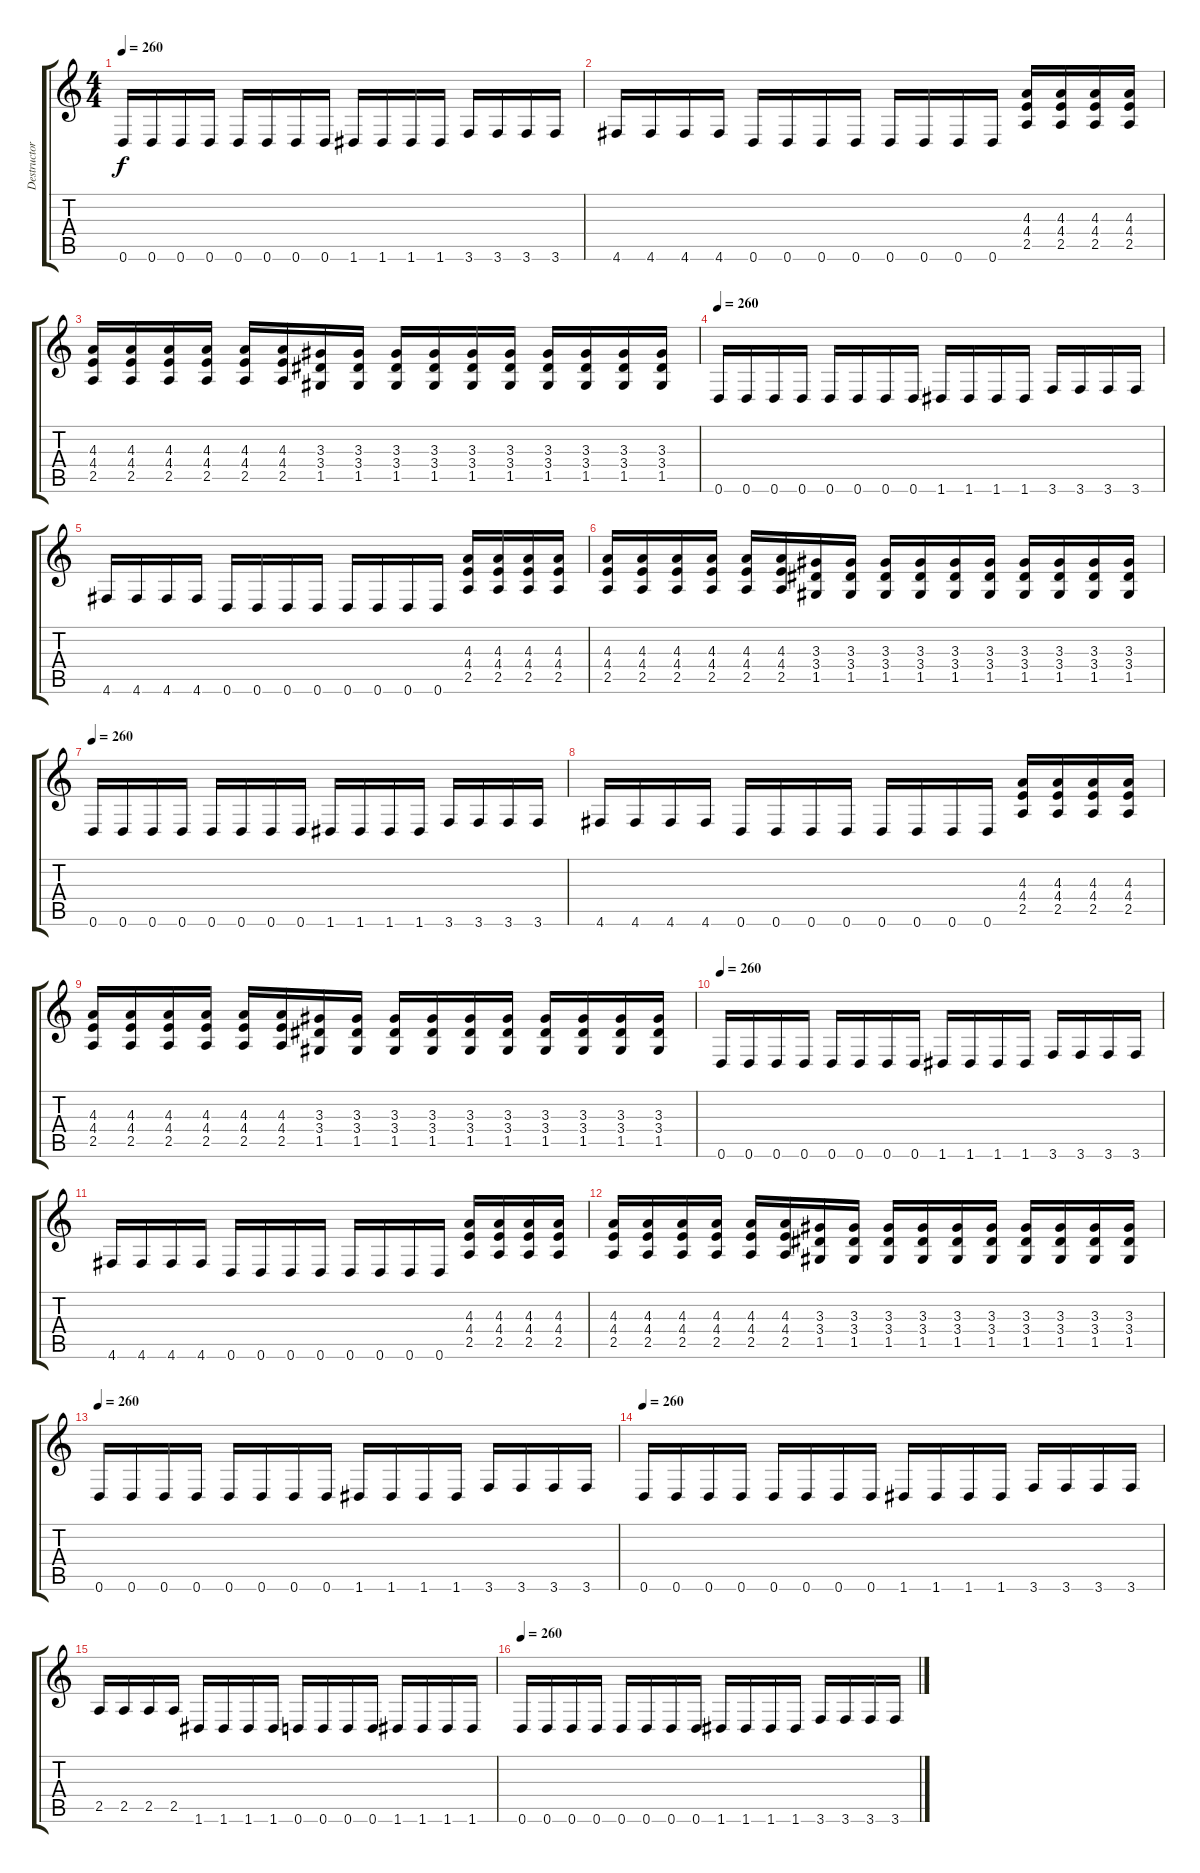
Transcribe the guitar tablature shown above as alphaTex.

\track ("Destructor" "Destructor") {instrument distortionguitar}
\staff {score tabs}
\tuning (D4 A3 F3 C3 G2 D2) {hide}
\ts (4 4)
\tempo 260
\clef g2
\ks c
0.6.16{dy f} 0.6.16 0.6.16 0.6.16 0.6.16 0.6.16 0.6.16 0.6.16 1.6.16 1.6.16 1.6.16 1.6.16 3.6.16 3.6.16 3.6.16 3.6.16 |
4.6.16 4.6.16 4.6.16 4.6.16 0.6.16 0.6.16 0.6.16 0.6.16 0.6.16 0.6.16 0.6.16 0.6.16 (4.3 4.4 2.5).16 (4.3 4.4 2.5).16 (4.3 4.4 2.5).16 (4.3 4.4 2.5).16 |
(4.3 4.4 2.5).16 (4.3 4.4 2.5).16 (4.3 4.4 2.5).16 (4.3 4.4 2.5).16 (4.3 4.4 2.5).16 (4.3 4.4 2.5).16 (3.3 3.4 1.5).16 (3.3 3.4 1.5).16 (3.3 3.4 1.5).16 (3.3 3.4 1.5).16 (3.3 3.4 1.5).16 (3.3 3.4 1.5).16 (3.3 3.4 1.5).16 (3.3 3.4 1.5).16 (3.3 3.4 1.5).16 (3.3 3.4 1.5).16 |
\tempo 260
0.6.16 0.6.16 0.6.16 0.6.16 0.6.16 0.6.16 0.6.16 0.6.16 1.6.16 1.6.16 1.6.16 1.6.16 3.6.16 3.6.16 3.6.16 3.6.16 |
4.6.16 4.6.16 4.6.16 4.6.16 0.6.16 0.6.16 0.6.16 0.6.16 0.6.16 0.6.16 0.6.16 0.6.16 (4.3 4.4 2.5).16 (4.3 4.4 2.5).16 (4.3 4.4 2.5).16 (4.3 4.4 2.5).16 |
(4.3 4.4 2.5).16 (4.3 4.4 2.5).16 (4.3 4.4 2.5).16 (4.3 4.4 2.5).16 (4.3 4.4 2.5).16 (4.3 4.4 2.5).16 (3.3 3.4 1.5).16 (3.3 3.4 1.5).16 (3.3 3.4 1.5).16 (3.3 3.4 1.5).16 (3.3 3.4 1.5).16 (3.3 3.4 1.5).16 (3.3 3.4 1.5).16 (3.3 3.4 1.5).16 (3.3 3.4 1.5).16 (3.3 3.4 1.5).16 |
\tempo 260
0.6.16 0.6.16 0.6.16 0.6.16 0.6.16 0.6.16 0.6.16 0.6.16 1.6.16 1.6.16 1.6.16 1.6.16 3.6.16 3.6.16 3.6.16 3.6.16 |
4.6.16 4.6.16 4.6.16 4.6.16 0.6.16 0.6.16 0.6.16 0.6.16 0.6.16 0.6.16 0.6.16 0.6.16 (4.3 4.4 2.5).16 (4.3 4.4 2.5).16 (4.3 4.4 2.5).16 (4.3 4.4 2.5).16 |
(4.3 4.4 2.5).16 (4.3 4.4 2.5).16 (4.3 4.4 2.5).16 (4.3 4.4 2.5).16 (4.3 4.4 2.5).16 (4.3 4.4 2.5).16 (3.3 3.4 1.5).16 (3.3 3.4 1.5).16 (3.3 3.4 1.5).16 (3.3 3.4 1.5).16 (3.3 3.4 1.5).16 (3.3 3.4 1.5).16 (3.3 3.4 1.5).16 (3.3 3.4 1.5).16 (3.3 3.4 1.5).16 (3.3 3.4 1.5).16 |
\tempo 260
0.6.16 0.6.16 0.6.16 0.6.16 0.6.16 0.6.16 0.6.16 0.6.16 1.6.16 1.6.16 1.6.16 1.6.16 3.6.16 3.6.16 3.6.16 3.6.16 |
4.6.16 4.6.16 4.6.16 4.6.16 0.6.16 0.6.16 0.6.16 0.6.16 0.6.16 0.6.16 0.6.16 0.6.16 (4.3 4.4 2.5).16 (4.3 4.4 2.5).16 (4.3 4.4 2.5).16 (4.3 4.4 2.5).16 |
(4.3 4.4 2.5).16 (4.3 4.4 2.5).16 (4.3 4.4 2.5).16 (4.3 4.4 2.5).16 (4.3 4.4 2.5).16 (4.3 4.4 2.5).16 (3.3 3.4 1.5).16 (3.3 3.4 1.5).16 (3.3 3.4 1.5).16 (3.3 3.4 1.5).16 (3.3 3.4 1.5).16 (3.3 3.4 1.5).16 (3.3 3.4 1.5).16 (3.3 3.4 1.5).16 (3.3 3.4 1.5).16 (3.3 3.4 1.5).16 |
\tempo 260
0.6.16 0.6.16 0.6.16 0.6.16 0.6.16 0.6.16 0.6.16 0.6.16 1.6.16 1.6.16 1.6.16 1.6.16 3.6.16 3.6.16 3.6.16 3.6.16 |
\tempo 260
0.6.16 0.6.16 0.6.16 0.6.16 0.6.16 0.6.16 0.6.16 0.6.16 1.6.16 1.6.16 1.6.16 1.6.16 3.6.16 3.6.16 3.6.16 3.6.16 |
2.5.16 2.5.16 2.5.16 2.5.16 1.6.16 1.6.16 1.6.16 1.6.16 0.6.16 0.6.16 0.6.16 0.6.16 1.6.16 1.6.16 1.6.16 1.6.16 |
\tempo 260
0.6.16 0.6.16 0.6.16 0.6.16 0.6.16 0.6.16 0.6.16 0.6.16 1.6.16 1.6.16 1.6.16 1.6.16 3.6.16 3.6.16 3.6.16 3.6.16
